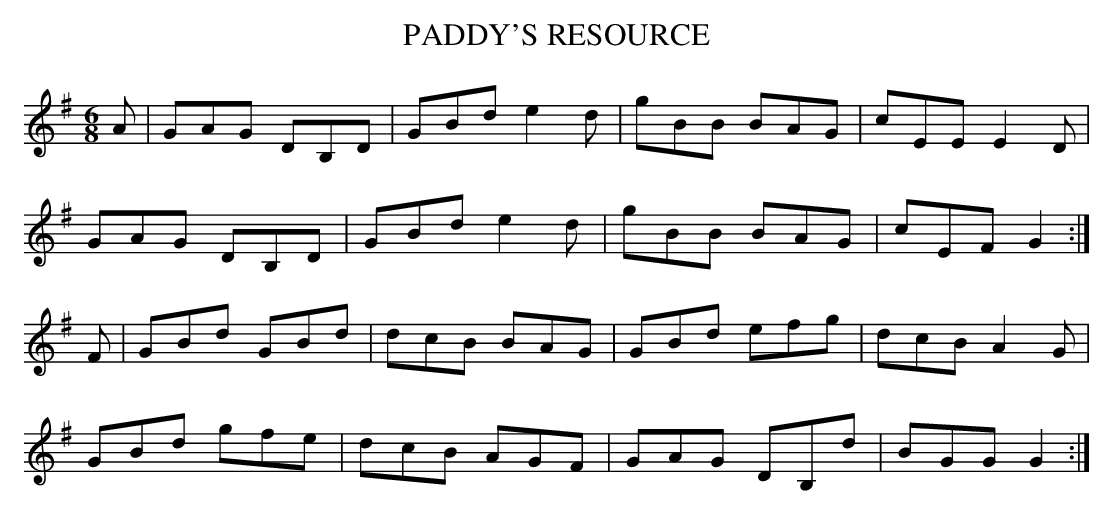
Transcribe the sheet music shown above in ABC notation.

X:1
T:PADDY'S RESOURCE
M:6/8
L:1/8
K:G
A|GAG DB,D|GBd e2d|gBB BAG|cEE E2D|
GAG DB,D|GBd e2d|gBB BAG|cEF G2 :|
F|GBd GBd|dcB BAG|GBd efg|dcB A2G|
GBd gfe|dcB AGF|GAG DB,d|BGG G2 :|
